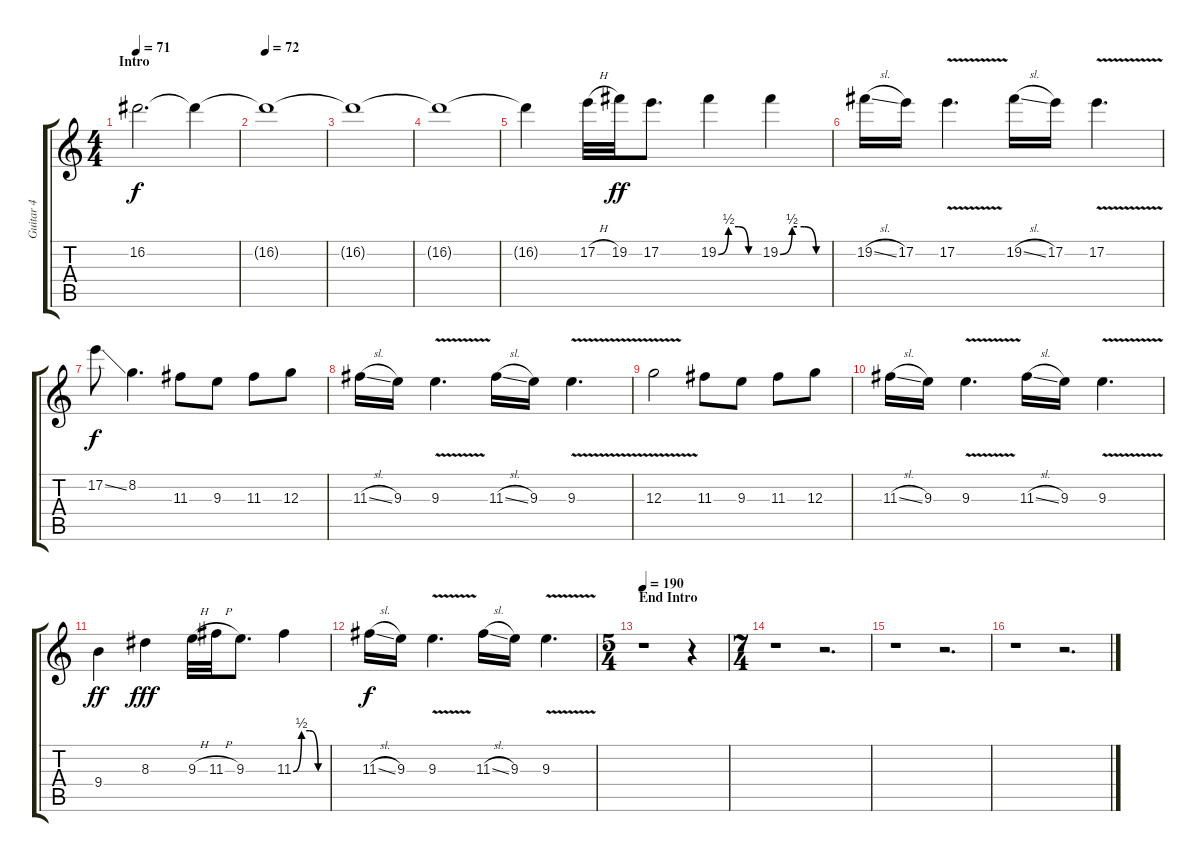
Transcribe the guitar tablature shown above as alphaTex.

\track ("Guitar 4" "Guitar 4") {instrument overdrivenguitar}
\staff {score tabs}
\tuning (E4 B3 G3 D3 A2 E2) {hide}
\ts (4 4)
\section ("" "Intro")
\tempo 71
\clef g2
\ks c
16.2.2{d dy f instrument overdrivenguitar} 16.2{t}.4{volume 0} |
\tempo 72
16.2{t}.1{volume 2} |
16.2{t}.1{volume 4} |
16.2{t}.1 |
16.2{t}.4{volume 4} 17.2{h}.32 19.2.32{dy ff} 17.2.8{d} 19.2{be (custom 0 0 15 2 30 2 45 0 60 0)}.4 19.2{be (custom 0 0 15 2 30 2 45 0 60 0)}.4{volume 3} |
19.2{sl}.16 17.2.16 17.2{v}.4{d} 19.2{sl}.16 17.2.16 17.2{v}.4{d} |
17.2{ss}.8{dy f volume 4} 8.2.4{d volume 4} 11.3.8 9.3.8 11.3.8 12.3.8 |
11.3{sl}.16 9.3.16 9.3{v}.4{d} 11.3{sl}.16 9.3.16 9.3{v}.4{d volume 5} |
12.3{v}.2{volume 4} 11.3.8 9.3.8 11.3.8 12.3.8 |
11.3{sl}.16 9.3.16 9.3{v}.4{d} 11.3{sl}.16 9.3.16 9.3{v}.4{d} |
9.4.4{dy ff volume 4} 8.3.4{dy fff volume 6} 9.3{h}.32 11.3{h}.32 9.3.8{d} 11.3{be (custom 0 0 15 2 30 2 45 0 60 0)}.4 |
11.3{sl}.16{dy f} 9.3.16 9.3{v}.4{d} 11.3{sl}.16 9.3.16 9.3{v}.4{d} |
\ts (5 4)
\section ("" "End Intro")
\tempo 190
r.1{volume 8} r.4 |
\ts (7 4)
r.1 r.2{d} |
r.1 r.2{d} |
r.1 r.2{d}
